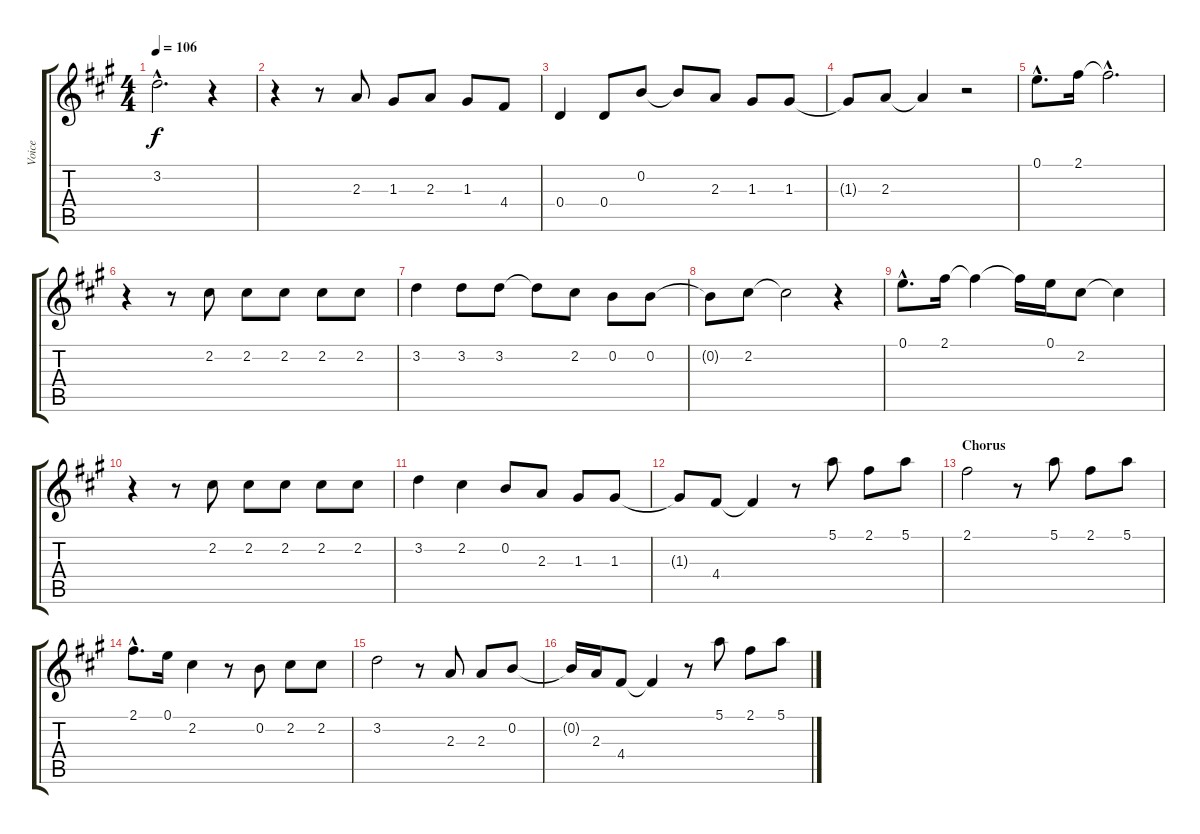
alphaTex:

\track ("Voice" "Voice") {instrument overdrivenguitar}
\staff {score tabs}
\tuning (E4 B3 G3 D3 A2 E2) {hide}
\ts (4 4)
\tempo 106
\clef g2
\ks a
3.2{hac}.2{d dy f} r.4 |
r.4 r.8 2.3.8 1.3.8 2.3.8 1.3.8 4.4.8 |
0.4.4 0.4.8 0.2.8 0.2{t}.8 2.3.8 1.3.8 1.3.8 |
1.3{t}.8 2.3.8 2.3{t}.4 r.2 |
0.1{hac}.8{d} 2.1.16 2.1{hac t}.2{d} |
r.4 r.8 2.2.8 2.2.8 2.2.8 2.2.8 2.2.8 |
3.2.4 3.2.8 3.2.8 3.2{t}.8 2.2.8 0.2.8 0.2.8 |
0.2{t}.8 2.2.8 2.2{t}.2 r.4 |
0.1{hac}.8{d} 2.1.16 2.1{t}.4 2.1{t}.16 0.1.16 2.2.8 2.2{t}.4 |
r.4 r.8 2.2.8 2.2.8 2.2.8 2.2.8 2.2.8 |
3.2.4 2.2.4 0.2.8 2.3.8 1.3.8 1.3.8 |
1.3{t}.8 4.4.8 4.4{t}.4 r.8 5.1.8 2.1.8 5.1.8 |
\section ("" "Chorus")
2.1.2 r.8 5.1.8 2.1.8 5.1.8 |
2.1{hac}.8{d} 0.1.16 2.2.4 r.8 0.2.8 2.2.8 2.2.8 |
3.2.2 r.8 2.3.8 2.3.8 0.2.8 |
0.2{t}.16 2.3.16 4.4.8 4.4{t}.4 r.8 5.1.8 2.1.8 5.1.8
